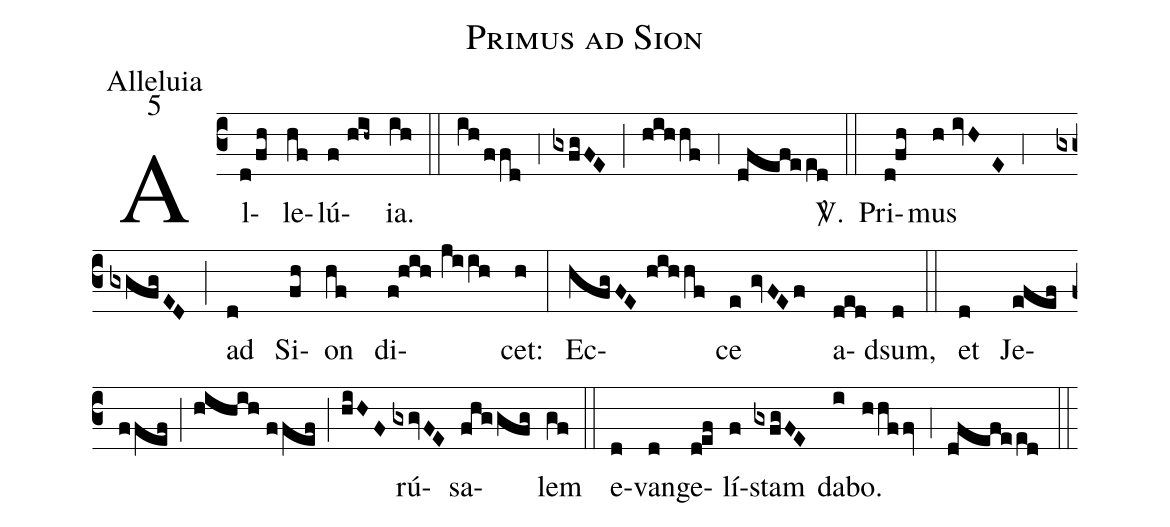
name:Primus ad Sion;
office-part:Alleluia;
mode:5;
%%
(c3) Al(d/fh)le(hf)lú(f//hih~)ia.(ih) (::) (ih/ffd) (;4) (gxfgFE) (;) (hihhf) (;4) (dfefeed) <sp>V/</sp>.(::) Pri(d!fh)mus(h//ivHE) (;4) (gxgfgED) (;) ad(d) Si(fh)on(hf) di(f!hih//jiih)cet:(h) (:) Ec(hfgFE//hihhf)ce(e//gvFEf) a(ded)dsum,(d) (::) et(d) Je(efef//ffef;hihih//ffef;hiHF)rú(gxgvFE)sa(fhggfg)lem(gf) (::) e(d)van(d)ge(d!ef)lí(f)stam(gxfgFE) da(i)bo.(hhffv) (;4) (dfefeed) (::)
